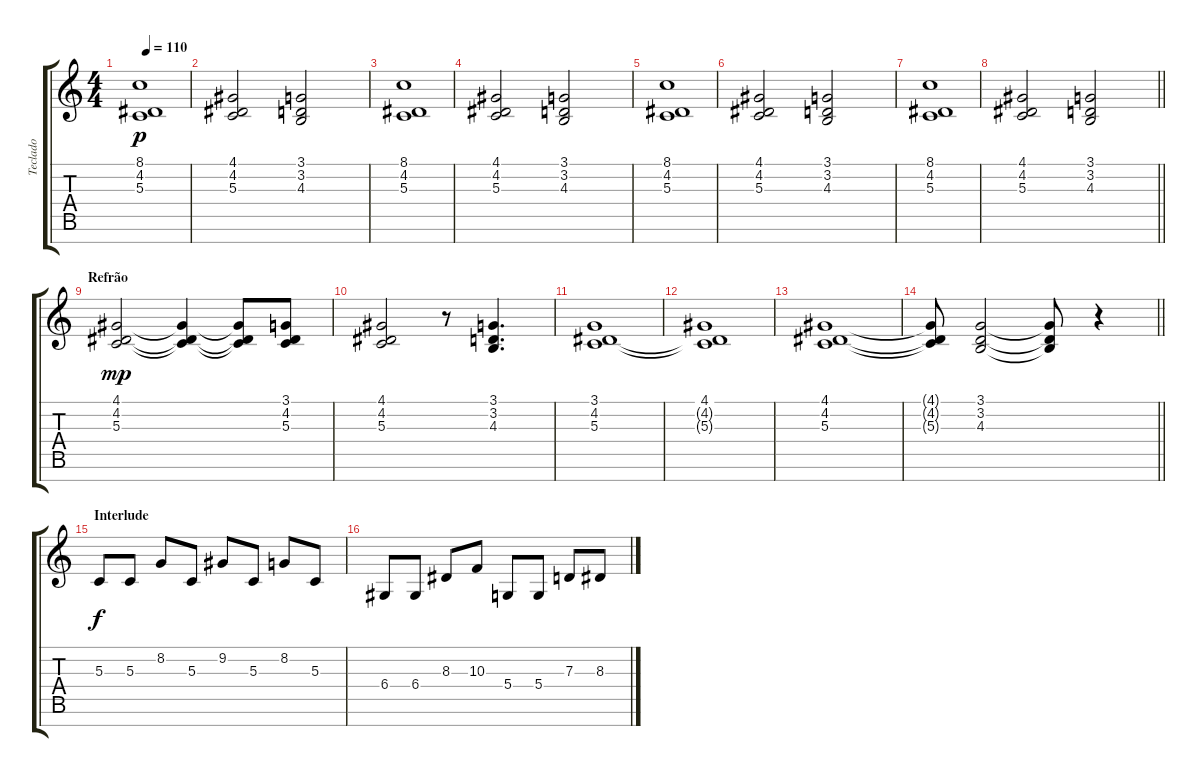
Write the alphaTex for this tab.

\track ("Teclado" "Teclado") {instrument stringensemble1}
\staff {score tabs}
\tuning (E4 B3 G3 D3 A2 E2 B1) {hide}
\ts (4 4)
\tempo 110
\clef g2
\ks c
(8.1 4.2 5.3).1{dy p} |
(4.1 4.2 5.3).2 (3.1 3.2 4.3).2 |
(8.1 4.2 5.3).1 |
(4.1 4.2 5.3).2 (3.1 3.2 4.3).2 |
(8.1 4.2 5.3).1 |
(4.1 4.2 5.3).2 (3.1 3.2 4.3).2 |
(8.1 4.2 5.3).1 |
\barLineRight lightlight
(4.1 4.2 5.3).2 (3.1 3.2 4.3).2 |
\section ("" "Refrão")
(4.1 4.2 5.3).2{dy mp} (4.1{t} 4.2{t} 5.3{t}).4 (4.1{t} 4.2{t} 5.3{t}).8 (3.1 4.2 5.3).8 |
(4.1 4.2 5.3).2 r.8 (3.1 3.2 4.3).4{d} |
(3.1 4.2 5.3).1 |
(4.1 4.2{t} 5.3{t}).1 |
(4.1 4.2 5.3).1 |
\barLineRight lightlight
(4.1{t} 4.2{t} 5.3{t}).8 (3.1 3.2 4.3).2 (3.1{t} 3.2{t} 4.3{t}).8 r.4 |
\section ("" "Interlude")
5.3.8{dy f volume 14} 5.3.8 8.2.8 5.3.8 9.2.8 5.3.8 8.2.8 5.3.8 |
6.4.8 6.4.8 8.3.8 10.3.8 5.4.8 5.4.8 7.3.8 8.3.8
